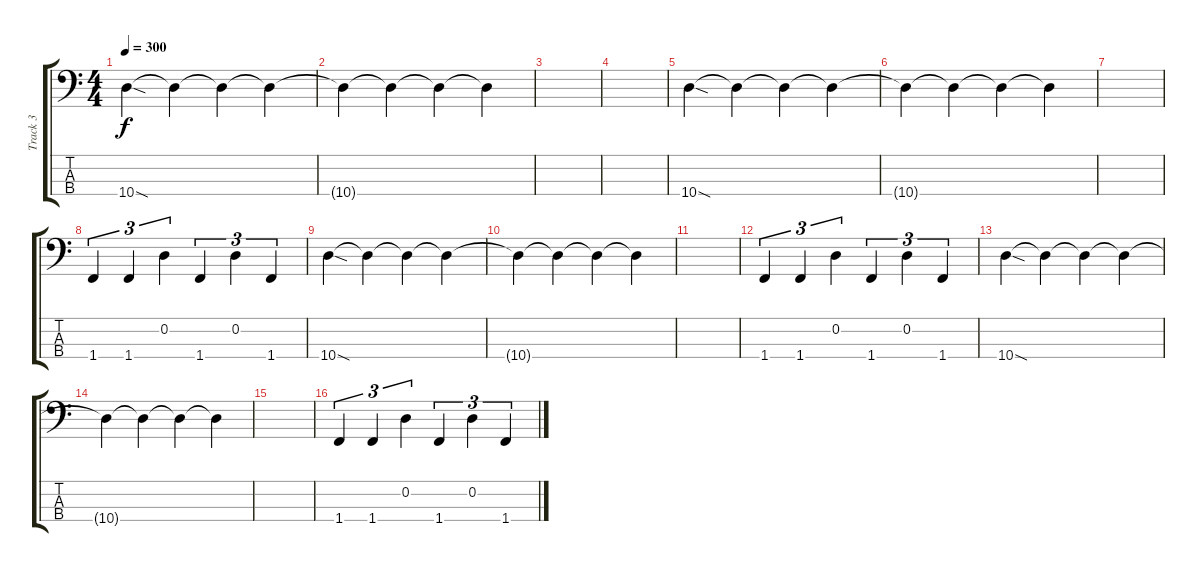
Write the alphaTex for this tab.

\track ("Track 3" "Track 3") {instrument electricbassfinger}
\staff {score tabs}
\tuning (G2 D2 A1 E1) {hide}
\ts (4 4)
\tempo 300
\clef f4
\ks c
10.4{sod}.4{dy f} 10.4{t}.4 10.4{t}.4 10.4{t}.4 |
10.4{t}.4 10.4{t}.4 10.4{t}.4 10.4{t}.4 |
|
|
10.4{sod}.4 10.4{t}.4 10.4{t}.4 10.4{t}.4 |
10.4{t}.4 10.4{t}.4 10.4{t}.4 10.4{t}.4 |
|
1.4.4{tu (3 2)} 1.4.4{tu (3 2)} 0.2.4{tu (3 2)} 1.4.4{tu (3 2)} 0.2.4{tu (3 2)} 1.4.4{tu (3 2)} |
10.4{sod}.4 10.4{t}.4 10.4{t}.4 10.4{t}.4 |
10.4{t}.4 10.4{t}.4 10.4{t}.4 10.4{t}.4 |
|
1.4.4{tu (3 2)} 1.4.4{tu (3 2)} 0.2.4{tu (3 2)} 1.4.4{tu (3 2)} 0.2.4{tu (3 2)} 1.4.4{tu (3 2)} |
10.4{sod}.4 10.4{t}.4 10.4{t}.4 10.4{t}.4 |
10.4{t}.4 10.4{t}.4 10.4{t}.4 10.4{t}.4 |
|
1.4.4{tu (3 2)} 1.4.4{tu (3 2)} 0.2.4{tu (3 2)} 1.4.4{tu (3 2)} 0.2.4{tu (3 2)} 1.4.4{tu (3 2)}
